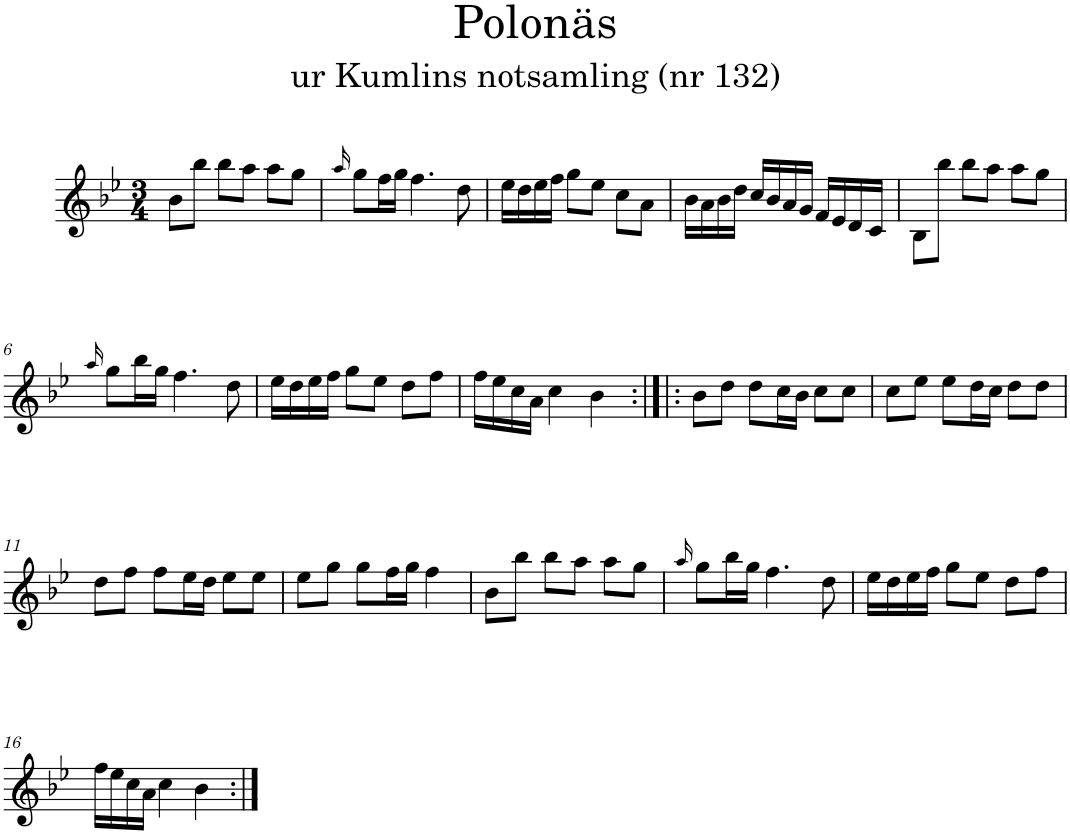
**kern
*part1
*staff1
*I"Piano
*I'Pno
*clefG2
*k[b-e-]
*B-:
*M3/4
=1
8b-\L
8bb-\J
8bb-\L
8aa\J
8aa\L
8gg\J
=2
16qaa/
8gg\L
16ff\L
16gg\JJ
4.ff\
8dd\
=3
16ee-\LL
16dd\
16ee-\
16ff\JJ
8gg\L
8ee-\J
8cc\L
8a\J
=4
16b-\LL
16a\
16b-\
16dd\JJ
16cc/LL
16b-/
16a/
16g/JJ
16f/LL
16e-/
16d/
16c/JJ
=5
8B-\L
8bb-\J
8bb-\L
8aa\J
8aa\L
8gg\J
!!LO:LB:g=z
=6
16qaa/
8gg\L
16bb-\L
16gg\JJ
4.ff\
8dd\
=7
16ee-\LL
16dd\
16ee-\
16ff\JJ
8gg\L
8ee-\J
8dd\L
8ff\J
=8
16ff\LL
16ee-\
16cc\
16a\JJ
4cc\
4b-\
=9:|!|:
8b-\L
8dd\J
8dd\L
16cc\L
16b-\JJ
8cc\L
8cc\J
=10
8cc\L
8ee-\J
8ee-\L
16dd\L
16cc\JJ
8dd\L
8dd\J
!!LO:LB:g=z
=11
8dd\L
8ff\J
8ff\L
16ee-\L
16dd\JJ
8ee-\L
8ee-\J
=12
8ee-\L
8gg\J
8gg\L
16ff\L
16gg\JJ
4ff\
=13
8b-\L
8bb-\J
8bb-\L
8aa\J
8aa\L
8gg\J
=14
16qaa/
8gg\L
16bb-\L
16gg\JJ
4.ff\
8dd\
=15
16ee-\LL
16dd\
16ee-\
16ff\JJ
8gg\L
8ee-\J
8dd\L
8ff\J
!!LO:LB:g=z
=16
16ff\LL
16ee-\
16cc\
16a\JJ
4cc\
4b-\
=:|!
*-
